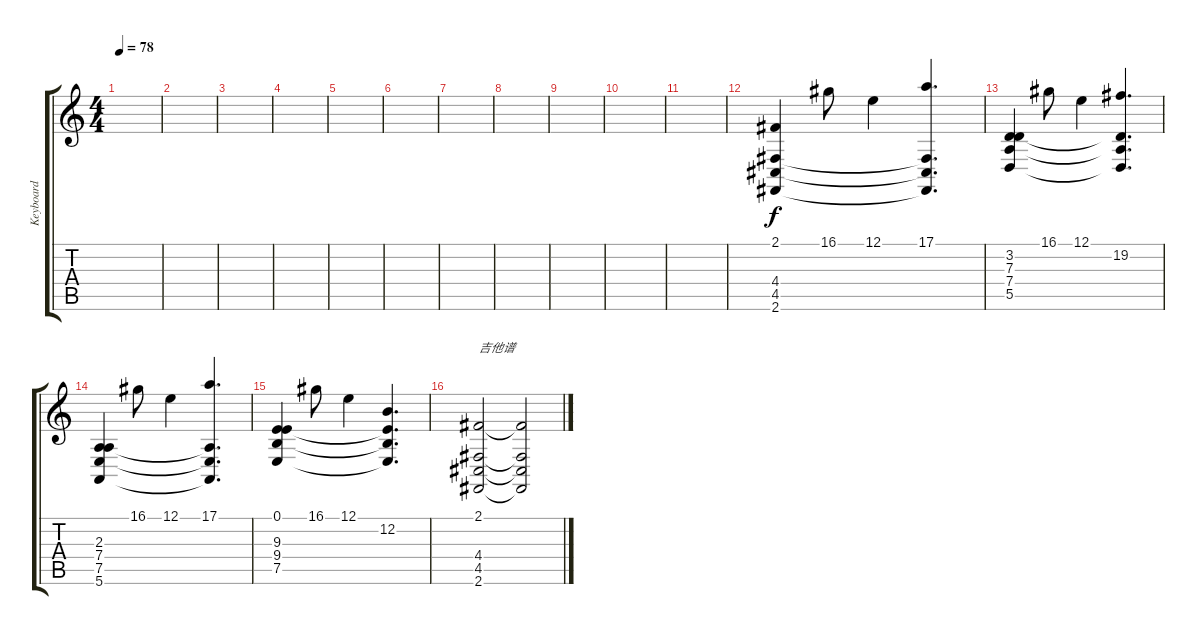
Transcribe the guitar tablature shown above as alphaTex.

\track ("Keyboard" "Keyboard") {instrument brightacousticpiano}
\staff {score tabs}
\tuning (E4 B3 G3 D3 A2 E2) {hide}
\ts (4 4)
\tempo 78
\clef g2
\ks c
|
|
|
|
|
|
|
|
|
|
|
(2.1 4.4 4.5 2.6).4 16.1.8 12.1.4 (17.1 4.4{t} 4.5{t} 2.6{t}).4{d} |
(3.2 7.3 7.4 5.5).4 16.1.8 12.1.4 (19.2 7.3{t} 7.4{t} 5.5{t}).4{d} |
(2.3 7.4 7.5 5.6).4 16.1.8 12.1.4 (17.1 7.4{t} 7.5{t} 5.6{t}).4{d} |
(0.1 9.3 9.4 7.5).4 16.1.8 12.1.4 (12.2 9.3{t} 9.4{t} 7.5{t}).4{d} |
(2.1 4.4 4.5 2.6).2{txt "吉他谱"} (2.1{t} 4.4{t} 4.5{t} 2.6{t}).2
